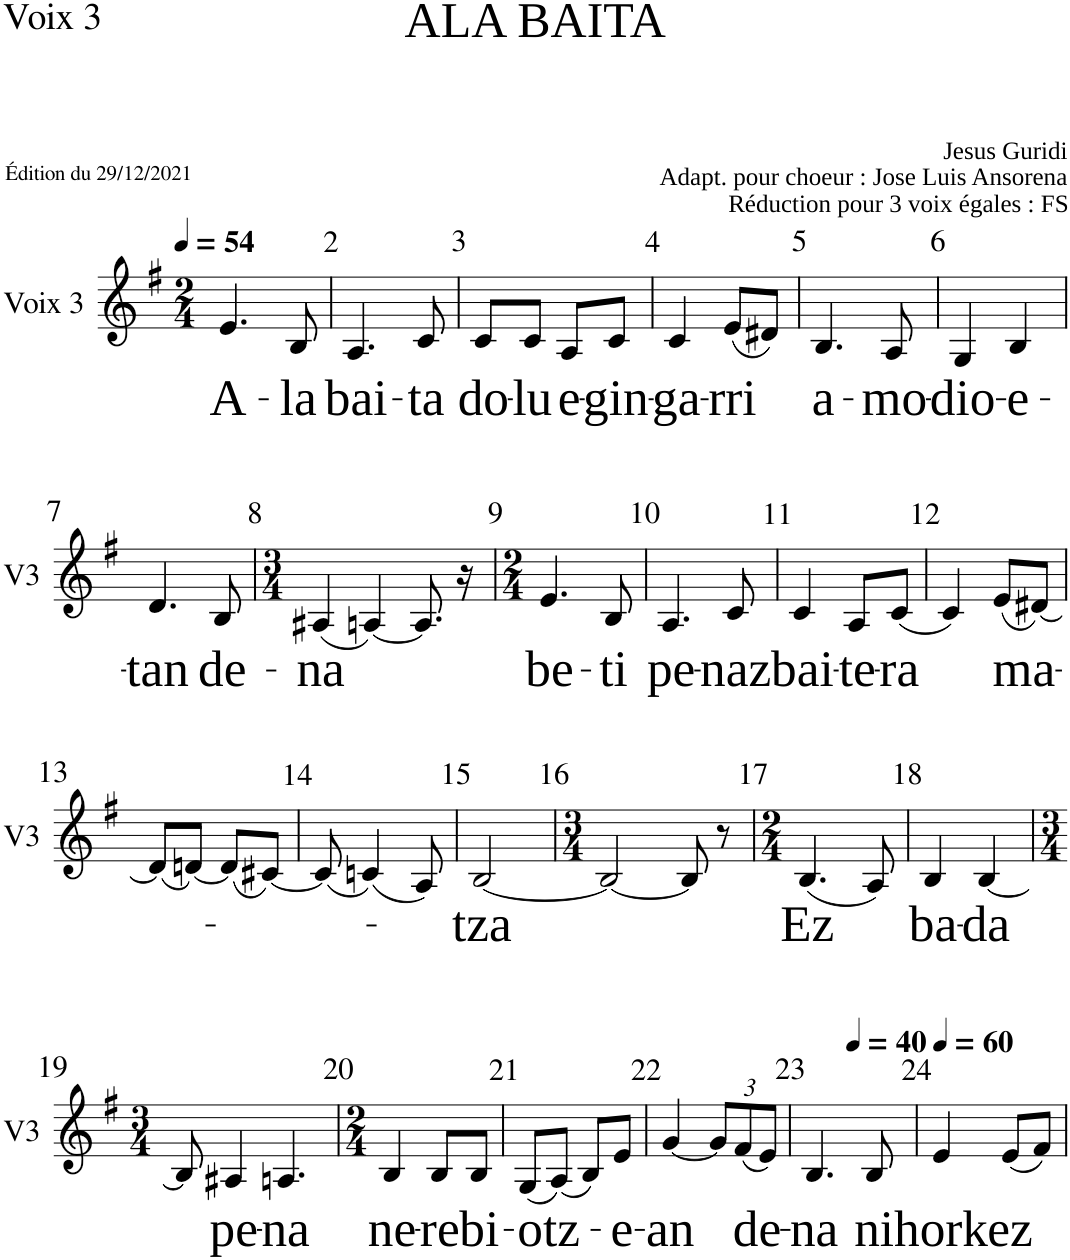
**kern	**text
*part1	*part1
*staff1	*staff1
*I"Voix 3	*
*I'V3	*
*clefG2	*
*k[f#]	*
*M2/4	*
*MM54	*
=1	=1
!	!LO:LY:b
4.e/	A-
!	!LO:LY:b
8B/	-la
=2	=2
!	!LO:LY:b
4.A/	bai-
!	!LO:LY:b
8c/	-ta
=3	=3
!	!LO:LY:b
8c/L	do-
!	!LO:LY:b
8c/J	-lu
!	!LO:LY:b
8A/L	e-
!	!LO:LY:b
8c/J	-gin-
=4	=4
!	!LO:LY:b
4c/	-ga-
!	!LO:LY:b
(8e/L	-rri
8d#X/J)	.
=5	=5
!	!LO:LY:b
4.B/	a-
!	!LO:LY:b
8A/	-mo-
=6	=6
!	!LO:LY:b
4G/	-dio-
!	!LO:LY:b
4B/	-e-
!!LO:LB:g=z
=7	=7
!	!LO:LY:b
4.d/	-tan
!	!LO:LY:b
8B/	de-
=8	=8
*M3/4	*
!	!LO:LY:b
(4A#X/	-na
[4An/)	.
8.A/]	.
16r	.
=9	=9
*M2/4	*
!	!LO:LY:b
4.e/	be-
!	!LO:LY:b
8B/	-ti
=10	=10
!	!LO:LY:b
4.A/	pe-
!	!LO:LY:b
8c/	-naz
=11	=11
!	!LO:LY:b
4c/	bai-
!	!LO:LY:b
8A/L	-te-
!	!LO:LY:b
(8c/J	-ra
=12	=12
4c/)	.
!	!LO:LY:b
(8e/L	-ma-
[8d#X/J)	.
!!LO:LB:g=z
=13	=13
(8d#/L]	.
[8dn/J)	.
(8d/L]	.
[8c#X/J)	.
=14	=14
(8c#/]	.
(4cn/)	.
8A/)	.
=15	=15
!	!LO:LY:b
[2B/	-tza
=16	=16
*M3/4	*
2B/_	.
8B/]	.
8r	.
=17	=17
*M2/4	*
!	!LO:LY:b
(4.B/	-Ez
8A/)	.
=18	=18
!	!LO:LY:b
4B/	ba-
!	!LO:LY:b
[4B/	-da
!!LO:LB:g=z
=19	=19
*M3/4	*
8B/]	.
!	!LO:LY:b
4A#X/	pe-
!	!LO:LY:b
4.An/	-na
=20	=20
*M2/4	*
!	!LO:LY:b
4B/	ne-
!	!LO:LY:b
8B/L	-re
!	!LO:LY:b
8B/J	bi-
=21	=21
!	!LO:LY:b
(8G/L	-otz-
(8A/J)	.
8B/L)	.
!	!LO:LY:b
8e/J	-e-
=22	=22
!	!LO:LY:b
[4g/	-an
*Xbrackettup	*
12g/L]	.
!	!LO:LY:b
(12f#/	de-
12e/J)	.
=23	=23
!	!LO:LY:b
*^	*
4.B/	4ryy	na
*MM40	*	*
.	4ryy	.
!	!	!LO:LY:b
8B/	.	ni
*v	*v	*
=24	=24
*MM60	*
*^	*
!	!	!LO:LY:b
*v	*v	*
4e/	hork
!	!LO:LY:b
(8e/L	ez
8f#/J)	.
=	=
*-	*-
